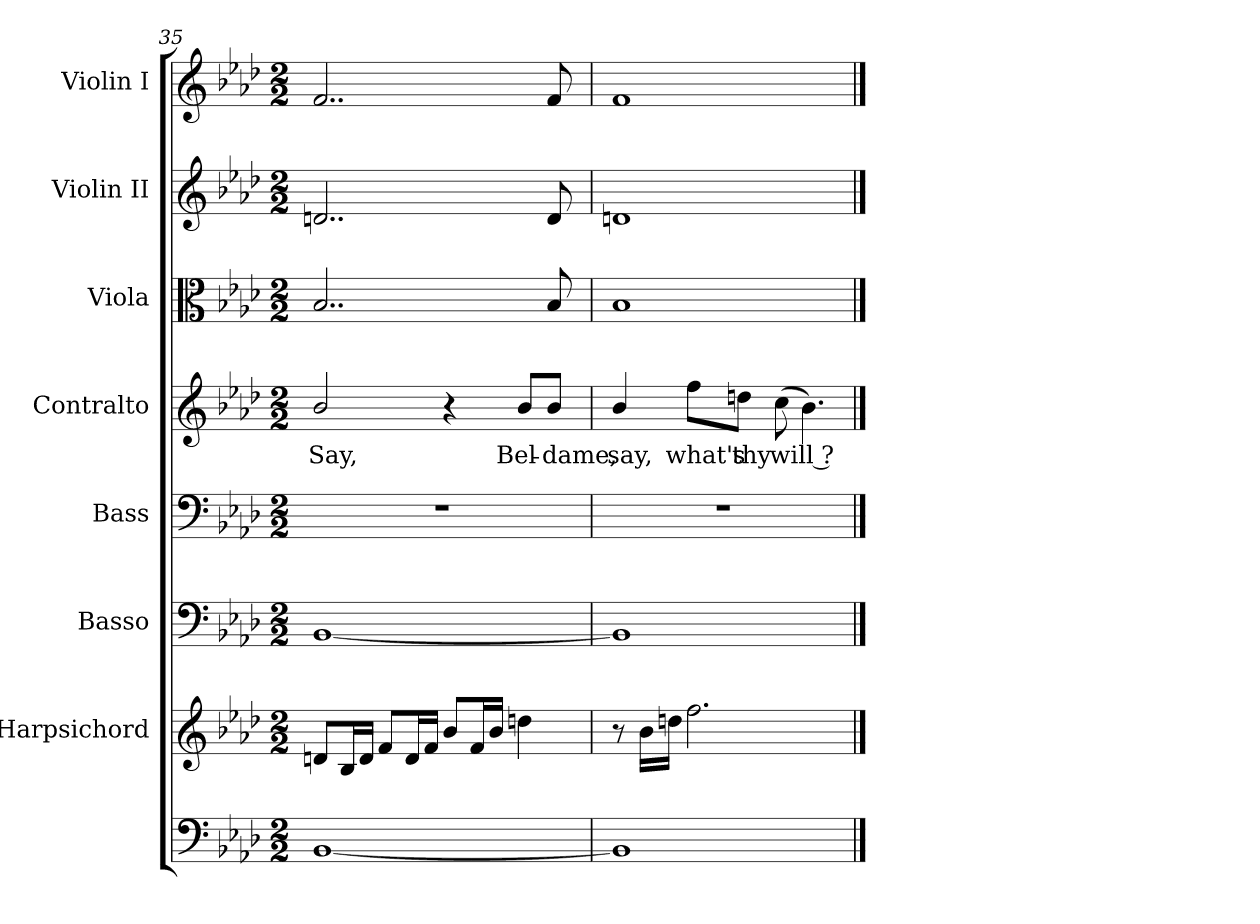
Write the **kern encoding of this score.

**kern	**kern	**kern	**kern	**kern	**text	**kern	**kern	**kern
*part8	*part7	*part6	*part5	*part4	*part4	*part3	*part2	*part1
*staff8	*staff7	*staff6	*staff5	*staff4	*staff4	*staff3	*staff2	*staff1
*	*I"Harpsichord	*I"Basso	*I"Bass	*I"Contralto	*	*I"Viola	*I"Violin II	*I"Violin I
*	*	*	*I'B.	*I'C.	*	*I'Vla.	*I'Vln. II	*I'Vln. I
*clefF4	*clefG2	*clefF4	*clefF4	*clefG2	*	*clefC3	*clefG2	*clefG2
*k[b-e-a-d-]	*k[b-e-a-d-]	*k[b-e-a-d-]	*k[b-e-a-d-]	*k[b-e-a-d-]	*	*k[b-e-a-d-]	*k[b-e-a-d-]	*k[b-e-a-d-]
*f:	*f:	*f:	*f:	*f:	*	*f:	*f:	*f:
*M2/2	*M2/2	*M2/2	*M2/2	*M2/2	*	*M2/2	*M2/2	*M2/2
=35	=35	=35	=35	=35	=35	=35	=35	=35
!	!	!	!	!	!LO:LY:b:color=#000000	!	!	!
[1BB-i	8dni/L	[1BB-i	1r	2b-i/	Say,	2..B-i/	2..dni/	2..fi/
.	16B-i/L	.	.	.	.	.	.	.
.	16di/JJ	.	.	.	.	.	.	.
.	8fi/L	.	.	.	.	.	.	.
.	16di/L	.	.	.	.	.	.	.
.	16fi/JJ	.	.	.	.	.	.	.
.	8b-i/L	.	.	4r	.	.	.	.
.	16fi/L	.	.	.	.	.	.	.
.	16b-i/JJ	.	.	.	.	.	.	.
!	!	!	!	!	!LO:LY:b:color=#000000	!	!	!
.	4ddni\	.	.	8b-i/L	Bel-	.	.	.
!	!	!	!	!	!LO:LY:b:color=#000000	!	!	!
.	.	.	.	8b-i/J	-dame,	8B-i/	8di/	8fi/
=36	=36	=36	=36	=36	=36	=36	=36	=36
!	!	!	!	!	!LO:LY:b:color=#000000	!	!	!
1BB-i]	8r	1BB-i]	1r	4b-i/	say,	1B-i	1dni	1fi
.	16b-i\LL	.	.	.	.	.	.	.
.	16ddni\JJ	.	.	.	.	.	.	.
!	!	!	!	!	!LO:LY:b:color=#000000	!	!	!
.	2.ffi\	.	.	8ffi\L	what's	.	.	.
!	!	!	!	!	!LO:LY:b:color=#000000	!	!	!
.	.	.	.	8ddni\J	thy	.	.	.
!	!	!	!	!	!LO:LY:b:color=#000000	!	!	!
.	.	.	.	(8cci\	will ?	.	.	.
.	.	.	.	4.b-i\)	.	.	.	.
==	==	==	==	==	==	==	==	==
*-	*-	*-	*-	*-	*-	*-	*-	*-
